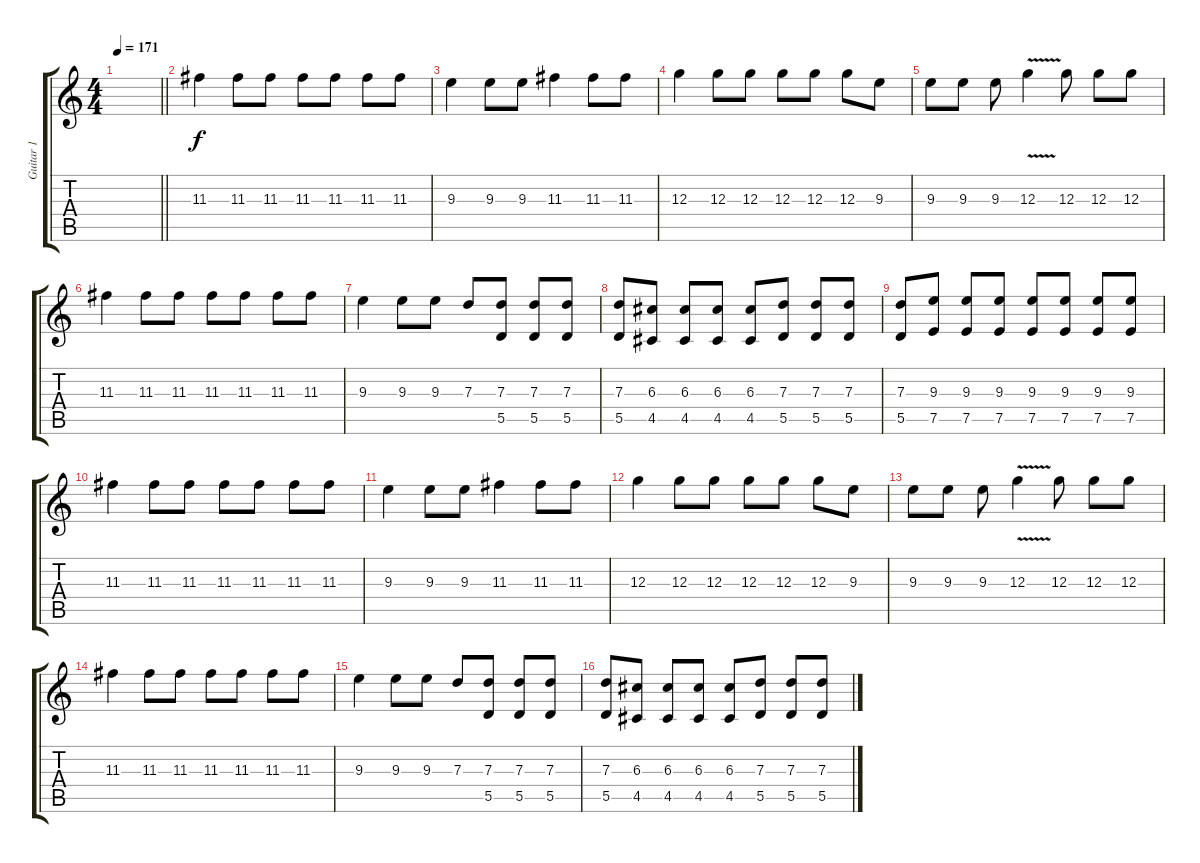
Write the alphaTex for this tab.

\track ("Guitar 1" "Guitar 1") {instrument overdrivenguitar}
\staff {score tabs}
\tuning (E4 B3 G3 D3 A2 E2) {hide}
\ts (4 4)
\tempo 171
\clef g2
\barLineRight lightlight
\ks c
|
11.3.4 11.3.8 11.3.8 11.3.8 11.3.8 11.3.8 11.3.8 |
9.3.4 9.3.8 9.3.8 11.3.4 11.3.8 11.3.8 |
12.3.4 12.3.8 12.3.8 12.3.8 12.3.8 12.3.8 9.3.8 |
9.3.8 9.3.8 9.3.8 12.3{v}.4 12.3.8 12.3.8 12.3.8 |
11.3.4 11.3.8 11.3.8 11.3.8 11.3.8 11.3.8 11.3.8 |
9.3.4 9.3.8 9.3.8 7.3.8 (7.3 5.5).8 (7.3 5.5).8 (7.3 5.5).8 |
(7.3 5.5).8 (6.3 4.5).8 (6.3 4.5).8 (6.3 4.5).8 (6.3 4.5).8 (7.3 5.5).8 (7.3 5.5).8 (7.3 5.5).8 |
(7.3 5.5).8 (9.3 7.5).8 (9.3 7.5).8 (9.3 7.5).8 (9.3 7.5).8 (9.3 7.5).8 (9.3 7.5).8 (9.3 7.5).8 |
11.3.4 11.3.8 11.3.8 11.3.8 11.3.8 11.3.8 11.3.8 |
9.3.4 9.3.8 9.3.8 11.3.4 11.3.8 11.3.8 |
12.3.4 12.3.8 12.3.8 12.3.8 12.3.8 12.3.8 9.3.8 |
9.3.8 9.3.8 9.3.8 12.3{v}.4 12.3.8 12.3.8 12.3.8 |
11.3.4 11.3.8 11.3.8 11.3.8 11.3.8 11.3.8 11.3.8 |
9.3.4 9.3.8 9.3.8 7.3.8 (7.3 5.5).8 (7.3 5.5).8 (7.3 5.5).8 |
(7.3 5.5).8 (6.3 4.5).8 (6.3 4.5).8 (6.3 4.5).8 (6.3 4.5).8 (7.3 5.5).8 (7.3 5.5).8 (7.3 5.5).8
